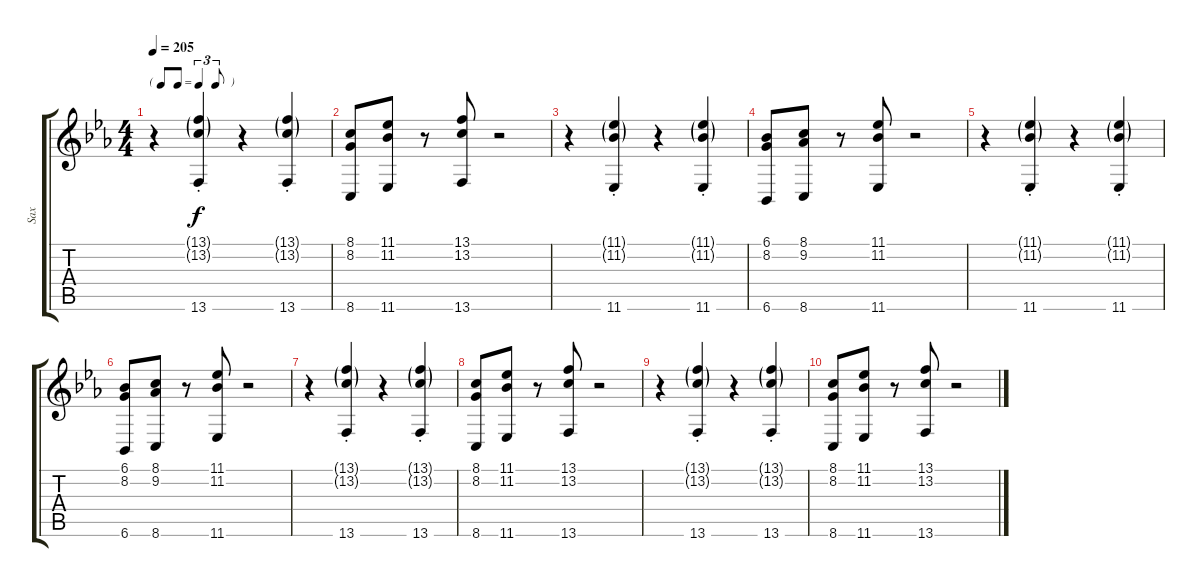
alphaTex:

\track ("Sax" "Sax") {instrument tenorsax}
\staff {score tabs}
\tuning (E4 B3 G3 D3 A2 E2) {hide}
\ts (4 4)
\tf triplet8th
\tempo 205
\clef g2
\ks eb
r.4{dy f} (13.1{g st} 13.2{g st} 13.6{st}).4 r.4 (13.1{g st} 13.2{g st} 13.6{st}).4 |
(8.1 8.2 8.6).8 (11.1 11.2 11.6).8 r.8 (13.1 13.2 13.6).8 r.2 |
r.4 (11.1{g st} 11.2{g st} 11.6{st}).4 r.4 (11.1{g st} 11.2{g st} 11.6{st}).4 |
(6.1 8.2 6.6).8 (8.1 9.2 8.6).8 r.8 (11.1 11.2 11.6).8 r.2 |
r.4 (11.1{g st} 11.2{g st} 11.6{st}).4 r.4 (11.1{g st} 11.2{g st} 11.6{st}).4 |
(6.1 8.2 6.6).8 (8.1 9.2 8.6).8 r.8 (11.1 11.2 11.6).8 r.2 |
r.4 (13.1{g st} 13.2{g st} 13.6{st}).4 r.4 (13.1{g st} 13.2{g st} 13.6{st}).4 |
(8.1 8.2 8.6).8 (11.1 11.2 11.6).8 r.8 (13.1 13.2 13.6).8 r.2 |
r.4 (13.1{g st} 13.2{g st} 13.6{st}).4 r.4 (13.1{g st} 13.2{g st} 13.6{st}).4 |
(8.1 8.2 8.6).8 (11.1 11.2 11.6).8 r.8 (13.1 13.2 13.6).8 r.2
